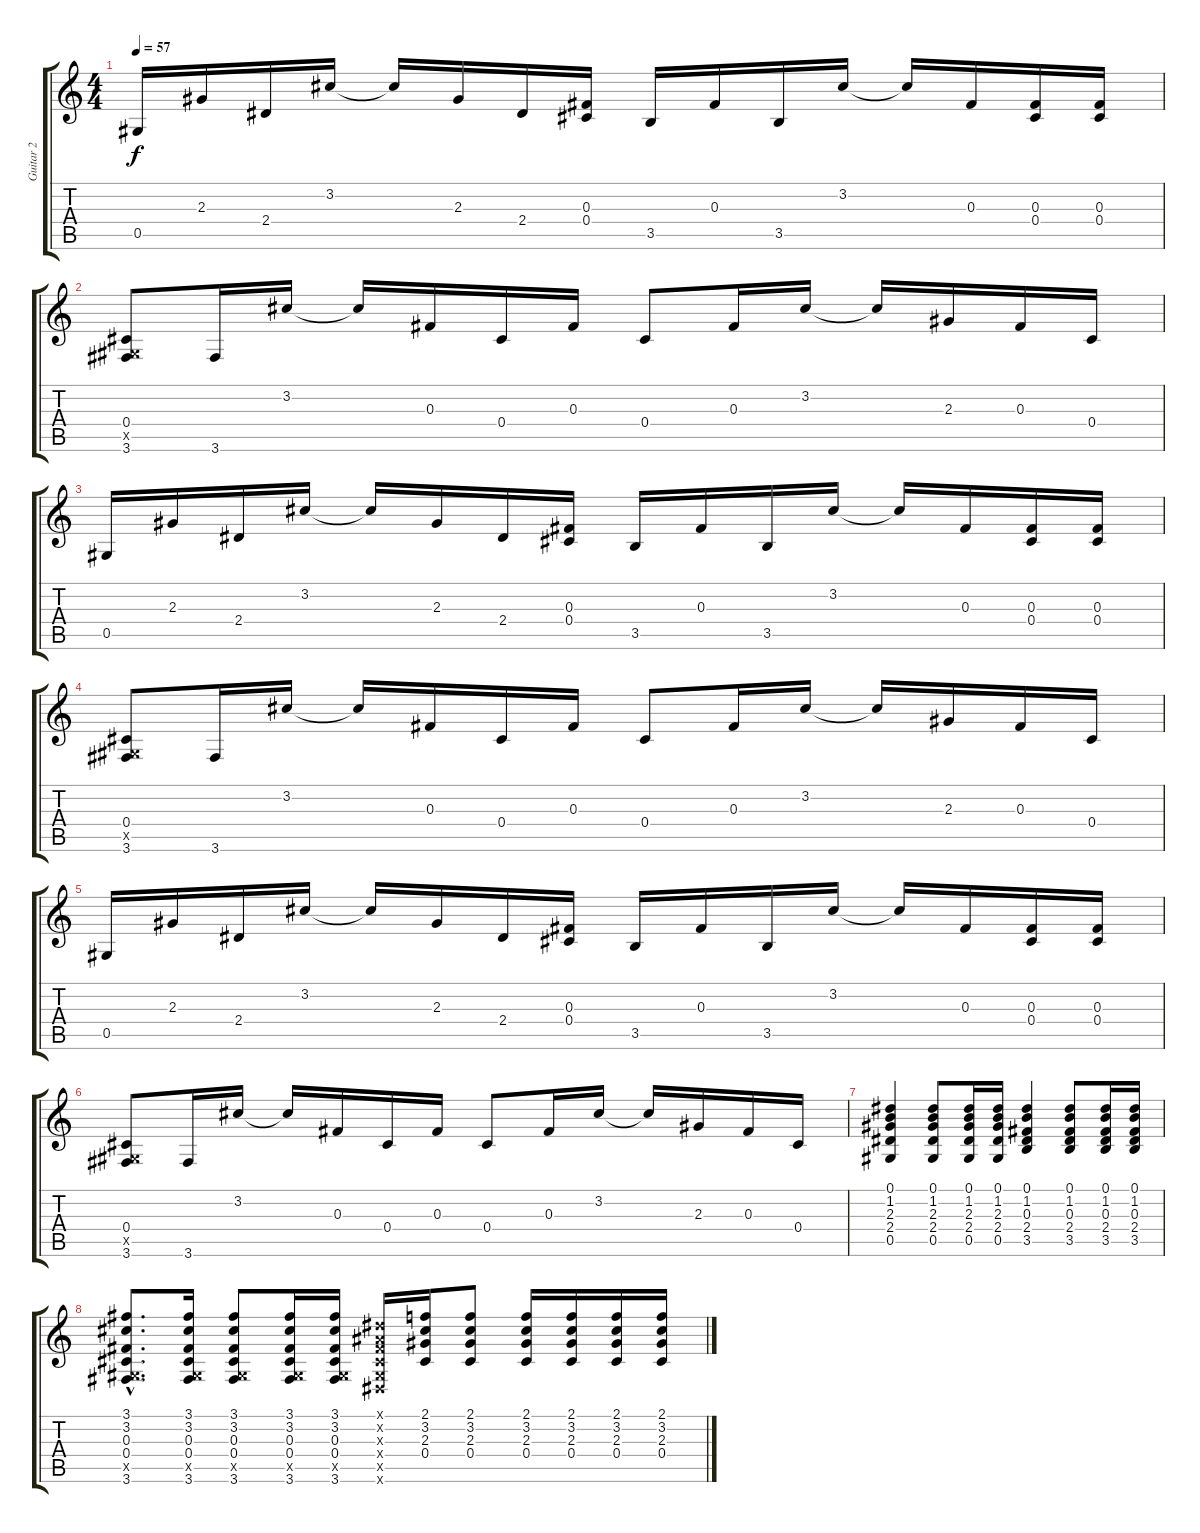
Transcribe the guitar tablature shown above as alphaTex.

\track ("Guitar 2" "Guitar 2") {instrument acousticguitarsteel}
\staff {score tabs}
\tuning (Eb4 Bb3 Gb3 Db3 Ab2 Eb2) {hide}
\ts (4 4)
\tempo 57
\clef g2
\ks c
0.5.16{dy f} 2.3.16 2.4.16 3.2.16 3.2{t}.16 2.3.16 2.4.16 (0.3 0.4).16 3.5.16 0.3.16 3.5.16 3.2.16 3.2{t}.16 0.3.16 (0.3 0.4).16 (0.3 0.4).16 |
(0.4 0.5{x} 3.6).8 3.6.16 3.2.16 3.2{t}.16 0.3.16 0.4.16 0.3.16 0.4.8 0.3.16 3.2.16 3.2{t}.16 2.3.16 0.3.16 0.4.16 |
0.5.16 2.3.16 2.4.16 3.2.16 3.2{t}.16 2.3.16 2.4.16 (0.3 0.4).16 3.5.16 0.3.16 3.5.16 3.2.16 3.2{t}.16 0.3.16 (0.3 0.4).16 (0.3 0.4).16 |
(0.4 0.5{x} 3.6).8 3.6.16 3.2.16 3.2{t}.16 0.3.16 0.4.16 0.3.16 0.4.8 0.3.16 3.2.16 3.2{t}.16 2.3.16 0.3.16 0.4.16 |
0.5.16 2.3.16 2.4.16 3.2.16 3.2{t}.16 2.3.16 2.4.16 (0.3 0.4).16 3.5.16 0.3.16 3.5.16 3.2.16 3.2{t}.16 0.3.16 (0.3 0.4).16 (0.3 0.4).16 |
(0.4 0.5{x} 3.6).8 3.6.16 3.2.16 3.2{t}.16 0.3.16 0.4.16 0.3.16 0.4.8 0.3.16 3.2.16 3.2{t}.16 2.3.16 0.3.16 0.4.16 |
(0.1 1.2 2.3 2.4 0.5).4 (0.1 1.2 2.3 2.4 0.5).8 (0.1 1.2 2.3 2.4 0.5).16 (0.1 1.2 2.3 2.4 0.5).16 (0.1 1.2 0.3 2.4 3.5).4 (0.1 1.2 0.3 2.4 3.5).8 (0.1 1.2 0.3 2.4 3.5).16 (0.1 1.2 0.3 2.4 3.5).16 |
(3.1{hac} 3.2{hac} 0.3{hac} 0.4{hac} 0.5{hac x} 3.6{hac}).8{d} (3.1 3.2 0.3 0.4 0.5{x} 3.6).16 (3.1 3.2 0.3 0.4 0.5{x} 3.6).8 (3.1 3.2 0.3 0.4 0.5{x} 3.6).16 (3.1 3.2 0.3 0.4 0.5{x} 3.6).16 (0.1{x} 0.2{x} 0.3{x} 0.4{x} 0.5{x} 0.6{x}).16 (2.1 3.2 2.3 0.4).16 (2.1 3.2 2.3 0.4).8 (2.1 3.2 2.3 0.4).16 (2.1 3.2 2.3 0.4).16 (2.1 3.2 2.3 0.4).16 (2.1 3.2 2.3 0.4).16
